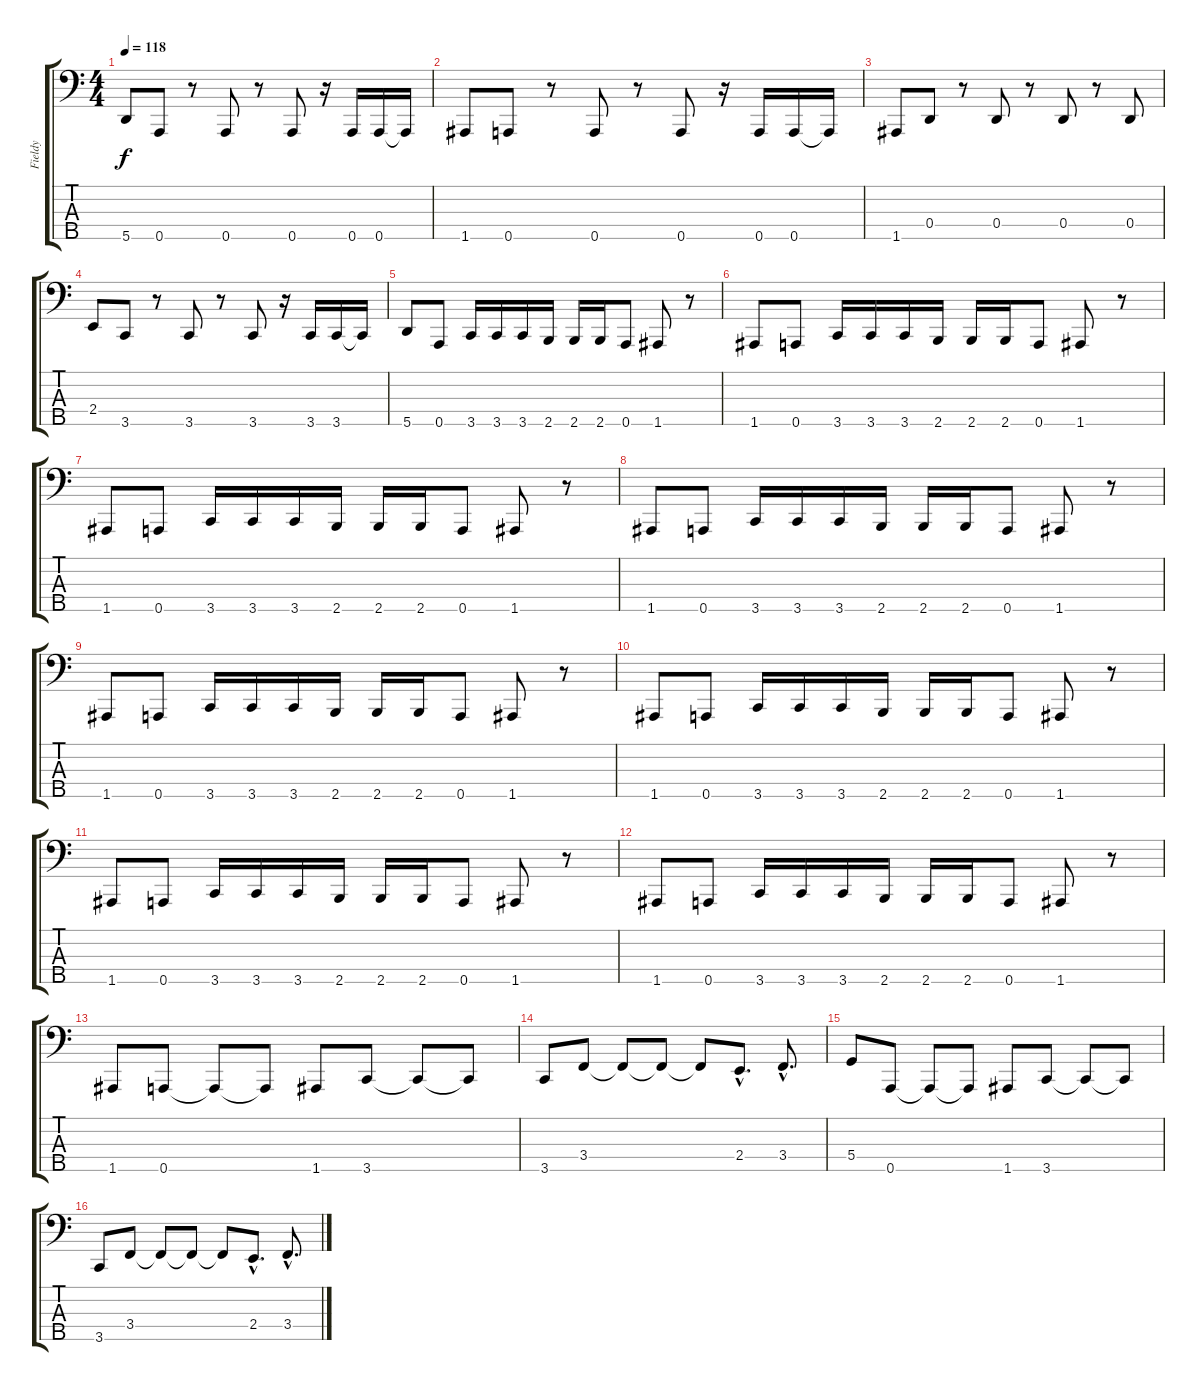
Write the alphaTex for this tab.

\track ("Fieldy" "Fieldy") {instrument slapbass1}
\staff {score tabs}
\tuning (F2 C2 G1 D1 A0) {hide}
\ts (4 4)
\tempo 118
\clef f4
\ks c
5.5.8{dy f} 0.5.8 r.8 0.5.8 r.8 0.5.8 r.16 0.5.16 0.5.16 0.5{t}.16 |
1.5.8 0.5.8 r.8 0.5.8 r.8 0.5.8 r.16 0.5.16 0.5.16 0.5{t}.16 |
1.5.8 0.4.8 r.8 0.4.8 r.8 0.4.8 r.8 0.4.8 |
2.4.8 3.5.8 r.8 3.5.8 r.8 3.5.8 r.16 3.5.16 3.5.16 3.5{t}.16 |
5.5.8{instrument slapbass1} 0.5.8 3.5.16 3.5.16 3.5.16 2.5.16 2.5.16 2.5.16 0.5.8 1.5.8 r.8 |
1.5.8 0.5.8 3.5.16 3.5.16 3.5.16 2.5.16 2.5.16 2.5.16 0.5.8 1.5.8 r.8 |
1.5.8 0.5.8 3.5.16 3.5.16 3.5.16 2.5.16 2.5.16 2.5.16 0.5.8 1.5.8 r.8 |
1.5.8 0.5.8 3.5.16 3.5.16 3.5.16 2.5.16 2.5.16 2.5.16 0.5.8 1.5.8 r.8 |
1.5.8 0.5.8 3.5.16 3.5.16 3.5.16 2.5.16 2.5.16 2.5.16 0.5.8 1.5.8 r.8 |
1.5.8 0.5.8 3.5.16 3.5.16 3.5.16 2.5.16 2.5.16 2.5.16 0.5.8 1.5.8 r.8 |
1.5.8 0.5.8 3.5.16 3.5.16 3.5.16 2.5.16 2.5.16 2.5.16 0.5.8 1.5.8 r.8 |
1.5.8 0.5.8 3.5.16 3.5.16 3.5.16 2.5.16 2.5.16 2.5.16 0.5.8 1.5.8 r.8 |
1.5.8 0.5.8 0.5{t}.8 0.5{t}.8 1.5.8 3.5.8 3.5{t}.8 3.5{t}.8 |
3.5.8 3.4.8 3.4{t}.8 3.4{t}.8 3.4{t}.8 2.4{hac}.8{d} 3.4{hac}.8{d} |
5.4.8 0.5.8 0.5{t}.8 0.5{t}.8 1.5.8 3.5.8 3.5{t}.8 3.5{t}.8 |
3.5.8 3.4.8 3.4{t}.8 3.4{t}.8 3.4{t}.8 2.4{hac}.8{d} 3.4{hac}.8{d}
